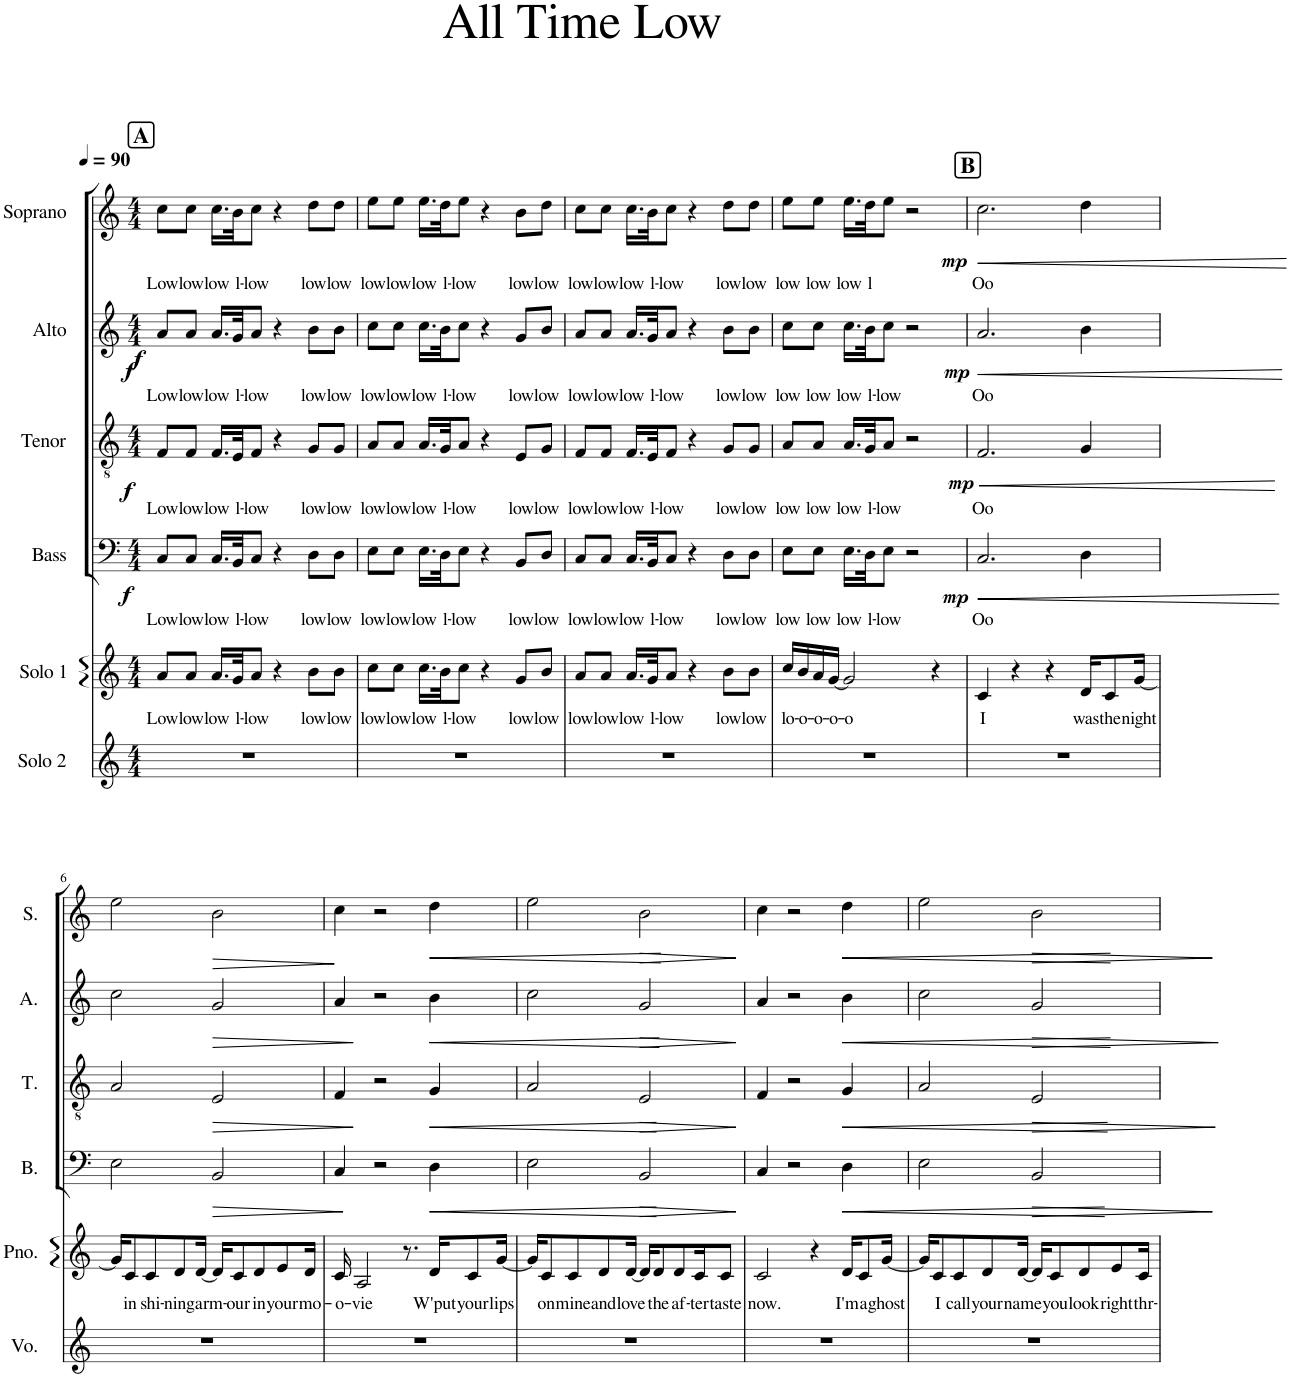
**kern	**kern	**text	**kern	**text	**dynam	**kern	**text	**dynam	**kern	**text	**dynam	**kern	**text	**dynam
*part6	*part5	*part5	*part4	*part4	*part4	*part3	*part3	*part3	*part2	*part2	*part2	*part1	*part1	*part1
*staff6	*staff5	*staff5	*staff4	*staff4	*staff4	*staff3	*staff3	*staff3	*staff2	*staff2	*staff2	*staff1	*staff1	*staff1
*I"Solo 2	*I"Solo 1	*	*I"Bass	*	*	*I"Tenor	*	*	*I"Alto	*	*	*I"Soprano	*	*
*	*	*	*I'B.	*	*	*I'T.	*	*	*I'A.	*	*	*I'S.	*	*
*clefG2	*clefG2	*	*clefF4	*	*	*clefGv2	*	*	*clefG2	*	*	*clefG2	*	*
*k[]	*k[]	*	*k[]	*	*	*k[]	*	*	*k[]	*	*	*k[]	*	*
*M4/4	*M4/4	*	*M4/4	*	*	*M4/4	*	*	*M4/4	*	*	*M4/4	*	*
*MM90	*MM90	*	*MM90	*	*	*MM90	*	*	*MM90	*	*	*MM90	*	*
!!LO:REH:place=s1:a:B:cj:fs=14:t=A
=1	=1	=1	=1	=1	=1	=1	=1	=1	=1	=1	=1	=1	=1	=1
!	!	!LO:LY:b	!	!LO:LY:b	!LO:DY:b	!	!LO:LY:b	!LO:DY:b	!	!LO:LY:b	!LO:DY:b	!	!LO:LY:b	!
!	!	!	!	!	!	!	!	!	!	!	!LO:DY:n=1:b	!	!	!
1r	8a/L	Low	8C/L	Low	f	8F/L	Low	f	8a/L	Low	f f	8cc\L	Low	.
!	!	!LO:LY:b	!	!LO:LY:b	!	!	!LO:LY:b	!	!	!LO:LY:b	!	!	!LO:LY:b	!
.	8a/J	low	8C/J	low	.	8F/J	low	.	8a/J	low	.	8cc\J	low	.
!	!	!LO:LY:b	!	!LO:LY:b	!	!	!LO:LY:b	!	!	!LO:LY:b	!	!	!LO:LY:b	!
.	16.a/LL	low	16.C/LL	low	.	16.F/LL	low	.	16.a/LL	low	.	16.cc\LL	low	.
!	!	!LO:LY:b	!	!LO:LY:b	!	!	!LO:LY:b	!	!	!LO:LY:b	!	!	!LO:LY:b	!
.	32g/JK	l-	32BB/JK	l-	.	32E/JK	l-	.	32g/JK	l-	.	32b\JK	l-	.
!	!	!LO:LY:b	!	!LO:LY:b	!	!	!LO:LY:b	!	!	!LO:LY:b	!	!	!LO:LY:b	!
.	8a/J	-low	8C/J	-low	.	8F/J	-low	.	8a/J	-low	.	8cc\J	-low	.
.	4r	.	4r	.	.	4r	.	.	4r	.	.	4r	.	.
!	!	!LO:LY:b	!	!LO:LY:b	!	!	!LO:LY:b	!	!	!LO:LY:b	!	!	!LO:LY:b	!
.	8b\L	low	8D\L	low	.	8G/L	low	.	8b\L	low	.	8dd\L	low	.
!	!	!LO:LY:b	!	!LO:LY:b	!	!	!LO:LY:b	!	!	!LO:LY:b	!	!	!LO:LY:b	!
.	8b\J	low	8D\J	low	.	8G/J	low	.	8b\J	low	.	8dd\J	low	.
=2	=2	=2	=2	=2	=2	=2	=2	=2	=2	=2	=2	=2	=2	=2
!	!	!LO:LY:b	!	!LO:LY:b	!	!	!LO:LY:b	!	!	!LO:LY:b	!	!	!LO:LY:b	!
1r	8cc\L	low	8E\L	low	.	8A/L	low	.	8cc\L	low	.	8ee\L	low	.
!	!	!LO:LY:b	!	!LO:LY:b	!	!	!LO:LY:b	!	!	!LO:LY:b	!	!	!LO:LY:b	!
.	8cc\J	low	8E\J	low	.	8A/J	low	.	8cc\J	low	.	8ee\J	low	.
!	!	!LO:LY:b	!	!LO:LY:b	!	!	!LO:LY:b	!	!	!LO:LY:b	!	!	!LO:LY:b	!
.	16.cc\LL	low	16.E\LL	low	.	16.A/LL	low	.	16.cc\LL	low	.	16.ee\LL	low	.
!	!	!LO:LY:b	!	!LO:LY:b	!	!	!LO:LY:b	!	!	!LO:LY:b	!	!	!LO:LY:b	!
.	32b\JK	l-	32D\JK	l-	.	32G/JK	l-	.	32b\JK	l-	.	32dd\JK	l-	.
!	!	!LO:LY:b	!	!LO:LY:b	!	!	!LO:LY:b	!	!	!LO:LY:b	!	!	!LO:LY:b	!
.	8cc\J	-low	8E\J	-low	.	8A/J	-low	.	8cc\J	-low	.	8ee\J	-low	.
.	4r	.	4r	.	.	4r	.	.	4r	.	.	4r	.	.
!	!	!LO:LY:b	!	!LO:LY:b	!	!	!LO:LY:b	!	!	!LO:LY:b	!	!	!LO:LY:b	!
.	8g/L	low	8BB/L	low	.	8E/L	low	.	8g/L	low	.	8b\L	low	.
!	!	!LO:LY:b	!	!LO:LY:b	!	!	!LO:LY:b	!	!	!LO:LY:b	!	!	!LO:LY:b	!
.	8b/J	low	8D/J	low	.	8G/J	low	.	8b/J	low	.	8dd\J	low	.
=3	=3	=3	=3	=3	=3	=3	=3	=3	=3	=3	=3	=3	=3	=3
!	!	!LO:LY:b	!	!LO:LY:b	!	!	!LO:LY:b	!	!	!LO:LY:b	!	!	!LO:LY:b	!
1r	8a/L	low	8C/L	low	.	8F/L	low	.	8a/L	low	.	8cc\L	low	.
!	!	!LO:LY:b	!	!LO:LY:b	!	!	!LO:LY:b	!	!	!LO:LY:b	!	!	!LO:LY:b	!
.	8a/J	low	8C/J	low	.	8F/J	low	.	8a/J	low	.	8cc\J	low	.
!	!	!LO:LY:b	!	!LO:LY:b	!	!	!LO:LY:b	!	!	!LO:LY:b	!	!	!LO:LY:b	!
.	16.a/LL	low	16.C/LL	low	.	16.F/LL	low	.	16.a/LL	low	.	16.cc\LL	low	.
!	!	!LO:LY:b	!	!LO:LY:b	!	!	!LO:LY:b	!	!	!LO:LY:b	!	!	!LO:LY:b	!
.	32g/JK	l-	32BB/JK	l-	.	32E/JK	l-	.	32g/JK	l-	.	32b\JK	l-	.
!	!	!LO:LY:b	!	!LO:LY:b	!	!	!LO:LY:b	!	!	!LO:LY:b	!	!	!LO:LY:b	!
.	8a/J	-low	8C/J	-low	.	8F/J	-low	.	8a/J	-low	.	8cc\J	-low	.
.	4r	.	4r	.	.	4r	.	.	4r	.	.	4r	.	.
!	!	!LO:LY:b	!	!LO:LY:b	!	!	!LO:LY:b	!	!	!LO:LY:b	!	!	!LO:LY:b	!
.	8b\L	low	8D\L	low	.	8G/L	low	.	8b\L	low	.	8dd\L	low	.
!	!	!LO:LY:b	!	!LO:LY:b	!	!	!LO:LY:b	!	!	!LO:LY:b	!	!	!LO:LY:b	!
.	8b\J	low	8D\J	low	.	8G/J	low	.	8b\J	low	.	8dd\J	low	.
=4	=4	=4	=4	=4	=4	=4	=4	=4	=4	=4	=4	=4	=4	=4
!	!	!LO:LY:b	!	!LO:LY:b	!	!	!LO:LY:b	!	!	!LO:LY:b	!	!	!LO:LY:b	!
1r	16cc/LL	lo-	8E\L	low	.	8A/L	low	.	8cc\L	low	.	8ee\L	low	.
!	!	!LO:LY:b	!	!	!	!	!	!	!	!	!	!	!	!
.	16b/	-o-	.	.	.	.	.	.	.	.	.	.	.	.
!	!	!LO:LY:b	!	!LO:LY:b	!	!	!LO:LY:b	!	!	!LO:LY:b	!	!	!LO:LY:b	!
.	16a/	-o-	8E\J	low	.	8A/J	low	.	8cc\J	low	.	8ee\J	low	.
!	!	!LO:LY:b	!	!	!	!	!	!	!	!	!	!	!	!
.	[16g/JJ	-o-	.	.	.	.	.	.	.	.	.	.	.	.
!	!	!LO:LY:b	!	!LO:LY:b	!	!	!LO:LY:b	!	!	!LO:LY:b	!	!	!LO:LY:b	!
.	2g/]	-o	16.E\LL	low	.	16.A/LL	low	.	16.cc\LL	low	.	16.ee\LL	low	.
!	!	!	!	!LO:LY:b	!	!	!LO:LY:b	!	!	!LO:LY:b	!	!	!LO:LY:b	!
.	.	.	32D\JK	l-	.	32G/JK	l-	.	32b\JK	l-	.	32dd\JK	l	.
!	!	!	!	!LO:LY:b	!	!	!LO:LY:b	!	!	!LO:LY:b	!	!	!	!
.	.	.	8E\J	-low	.	8A/J	-low	.	8cc\J	-low	.	8ee\J	.	.
.	.	.	2r	.	.	2r	.	.	2r	.	.	2r	.	.
.	4r	.	.	.	.	.	.	.	.	.	.	.	.	.
!!LO:REH:place=s1:a:B:cj:fs=14:t=B
=5	=5	=5	=5	=5	=5	=5	=5	=5	=5	=5	=5	=5	=5	=5
!	!	!LO:LY:b	!	!LO:LY:b	!LO:HP:b	!	!LO:LY:b	!LO:HP:b	!	!LO:LY:b	!LO:HP:b	!	!LO:LY:b	!LO:HP:b
!	!	!	!	!	!LO:DY:n=1:b	!	!	!LO:DY:n=1:b	!	!	!LO:DY:n=1:b	!	!	!LO:DY:n=1:b
1r	4c/	I	2.C/	Oo	< mp	2.F/	Oo	< mp	2.a/	Oo	< mp	2.cc\	Oo	< mp
.	4r	.	.	.	.	.	.	.	.	.	.	.	.	.
.	4r	.	.	.	.	.	.	.	.	.	.	.	.	.
!	!	!LO:LY:b	!	!	!	!	!	!	!	!	!	!	!	!
.	16d/KL	was	4D\	.	.	4G/	.	.	4b\	.	.	4dd\	.	.
!	!	!LO:LY:b	!	!	!	!	!	!	!	!	!	!	!	!
.	8c/	the	.	.	.	.	.	.	.	.	.	.	.	.
!	!	!LO:LY:b	!	!	!	!	!	!	!	!	!	!	!	!
.	[16g/Jk	night	.	.	.	.	.	.	.	.	.	.	.	.
.	.	.	.	.	[	.	.	[	.	.	[	.	.	[
!!LO:LB:g=z
=6	=6	=6	=6	=6	=6	=6	=6	=6	=6	=6	=6	=6	=6	=6
1r	16g/KL]	.	2E\	.	.	2A/	.	.	2cc\	.	.	2ee\	.	.
!	!	!LO:LY:b	!	!	!	!	!	!	!	!	!	!	!	!
.	8c/	in	.	.	.	.	.	.	.	.	.	.	.	.
!	!	!LO:LY:b	!	!	!	!	!	!	!	!	!	!	!	!
.	8c/	shi-	.	.	.	.	.	.	.	.	.	.	.	.
!	!	!LO:LY:b	!	!	!	!	!	!	!	!	!	!	!	!
.	8d/	-ning	.	.	.	.	.	.	.	.	.	.	.	.
!	!	!LO:LY:b	!	!	!	!	!	!	!	!	!	!	!	!
.	[16d/Jk	arm-	.	.	.	.	.	.	.	.	.	.	.	.
!	!	!	!	!	!LO:HP:b	!	!	!LO:HP:b	!	!	!LO:HP:b	!	!	!LO:HP:b
.	16d/KL]	.	2BB/	.	>	2E/	.	>	2g/	.	>	2b\	.	>
!	!	!LO:LY:b	!	!	!	!	!	!	!	!	!	!	!	!
.	8c/	our	.	.	.	.	.	.	.	.	.	.	.	.
!	!	!LO:LY:b	!	!	!	!	!	!	!	!	!	!	!	!
.	8d/	in	.	.	.	.	.	.	.	.	.	.	.	.
!	!	!LO:LY:b	!	!	!	!	!	!	!	!	!	!	!	!
.	8e/	your	.	.	.	.	.	.	.	.	.	.	.	.
!	!	!LO:LY:b	!	!	!	!	!	!	!	!	!	!	!	!
.	16d/Jk	mo-	.	.	.	.	.	.	.	.	.	.	.	.
.	.	.	.	.	]	.	.	]	.	.	]	.	.	]
=7	=7	=7	=7	=7	=7	=7	=7	=7	=7	=7	=7	=7	=7	=7
!	!	!LO:LY:b	!	!	!	!	!	!	!	!	!	!	!	!
1r	16c/	-o-	4C/	.	.	4F/	.	.	4a/	.	.	4cc\	.	.
!	!	!LO:LY:b	!	!	!	!	!	!	!	!	!	!	!	!
.	2A/	-vie	.	.	.	.	.	.	.	.	.	.	.	.
.	.	.	2r	.	.	2r	.	.	2r	.	.	2r	.	.
.	8.r	.	.	.	.	.	.	.	.	.	.	.	.	.
!	!	!LO:LY:b	!	!	!LO:HP:b	!	!	!LO:HP:b	!	!	!LO:HP:b	!	!	!LO:HP:b
.	16d/KL	W'put	4D\	.	<	4G/	.	<	4b\	.	<	4dd\	.	<
!	!	!LO:LY:b	!	!	!	!	!	!	!	!	!	!	!	!
.	8c/	your	.	.	.	.	.	.	.	.	.	.	.	.
!	!	!LO:LY:b	!	!	!	!	!	!	!	!	!	!	!	!
.	[16g/Jk	lips	.	.	.	.	.	.	.	.	.	.	.	.
.	.	.	.	.	[	.	.	[	.	.	[	.	.	[
=8	=8	=8	=8	=8	=8	=8	=8	=8	=8	=8	=8	=8	=8	=8
1r	16g/KL]	.	2E\	.	.	2A/	.	.	2cc\	.	.	2ee\	.	.
!	!	!LO:LY:b	!	!	!	!	!	!	!	!	!	!	!	!
.	8c/	on	.	.	.	.	.	.	.	.	.	.	.	.
!	!	!LO:LY:b	!	!	!	!	!	!	!	!	!	!	!	!
.	8c/	mine	.	.	.	.	.	.	.	.	.	.	.	.
!	!	!LO:LY:b	!	!	!	!	!	!	!	!	!	!	!	!
.	8d/	and	.	.	.	.	.	.	.	.	.	.	.	.
!	!	!LO:LY:b	!	!	!	!	!	!	!	!	!	!	!	!
.	[16d/Jk	love	.	.	.	.	.	.	.	.	.	.	.	.
!	!	!	!	!	!LO:HP:b	!	!	!LO:HP:b	!	!	!LO:HP:b	!	!	!LO:HP:b
.	16d/KL]	.	2BB/	.	>	2E/	.	>	2g/	.	>	2b\	.	>
!	!	!LO:LY:b	!	!	!	!	!	!	!	!	!	!	!	!
.	8d/	the	.	.	.	.	.	.	.	.	.	.	.	.
!	!	!LO:LY:b	!	!	!	!	!	!	!	!	!	!	!	!
.	8d/	af-	.	.	.	.	.	.	.	.	.	.	.	.
!	!	!LO:LY:b	!	!	!	!	!	!	!	!	!	!	!	!
.	16c/K	-ter	.	.	.	.	.	.	.	.	.	.	.	.
!	!	!LO:LY:b	!	!	!	!	!	!	!	!	!	!	!	!
.	8c/J	taste	.	.	.	.	.	.	.	.	.	.	.	.
.	.	.	.	.	]	.	.	]	.	.	]	.	.	]
=9	=9	=9	=9	=9	=9	=9	=9	=9	=9	=9	=9	=9	=9	=9
!	!	!LO:LY:b	!	!	!	!	!	!	!	!	!	!	!	!
1r	2c/	now.	4C/	.	.	4F/	.	.	4a/	.	.	4cc\	.	.
.	.	.	2r	.	.	2r	.	.	2r	.	.	2r	.	.
.	4r	.	.	.	.	.	.	.	.	.	.	.	.	.
!	!	!LO:LY:b	!	!	!LO:HP:b	!	!	!LO:HP:b	!	!	!LO:HP:b	!	!	!LO:HP:b
.	16d/KL	I'm	4D\	.	<	4G/	.	<	4b\	.	<	4dd\	.	<
!	!	!LO:LY:b	!	!	!	!	!	!	!	!	!	!	!	!
.	8c/	a	.	.	.	.	.	.	.	.	.	.	.	.
!	!	!LO:LY:b	!	!	!	!	!	!	!	!	!	!	!	!
.	[16g/Jk	ghost	.	.	.	.	.	.	.	.	.	.	.	.
.	.	.	.	.	[	.	.	[	.	.	[	.	.	[
=10	=10	=10	=10	=10	=10	=10	=10	=10	=10	=10	=10	=10	=10	=10
1r	16g/KL]	.	2E\	.	.	2A/	.	.	2cc\	.	.	2ee\	.	.
!	!	!LO:LY:b	!	!	!	!	!	!	!	!	!	!	!	!
.	8c/	I	.	.	.	.	.	.	.	.	.	.	.	.
!	!	!LO:LY:b	!	!	!	!	!	!	!	!	!	!	!	!
.	8c/	call	.	.	.	.	.	.	.	.	.	.	.	.
!	!	!LO:LY:b	!	!	!	!	!	!	!	!	!	!	!	!
.	8d/	your	.	.	.	.	.	.	.	.	.	.	.	.
!	!	!LO:LY:b	!	!	!	!	!	!	!	!	!	!	!	!
.	[16d/Jk	name	.	.	.	.	.	.	.	.	.	.	.	.
!	!	!	!	!	!LO:HP:b	!	!	!LO:HP:b	!	!	!LO:HP:b	!	!	!LO:HP:b
.	16d/KL]	.	2BB/	.	>	2E/	.	>	2g/	.	>	2b\	.	>
!	!	!LO:LY:b	!	!	!	!	!	!	!	!	!	!	!	!
.	8c/	you	.	.	.	.	.	.	.	.	.	.	.	.
!	!	!LO:LY:b	!	!	!	!	!	!	!	!	!	!	!	!
.	8d/	look	.	.	.	.	.	.	.	.	.	.	.	.
!	!	!LO:LY:b	!	!	!	!	!	!	!	!	!	!	!	!
.	8e/	right	.	.	.	.	.	.	.	.	.	.	.	.
!	!	!LO:LY:b	!	!	!	!	!	!	!	!	!	!	!	!
.	16c/Jk	thr-	.	.	.	.	.	.	.	.	.	.	.	.
.	.	.	.	.	]	.	.	]	.	.	]	.	.	]
=	=	=	=	=	=	=	=	=	=	=	=	=	=	=
*-	*-	*-	*-	*-	*-	*-	*-	*-	*-	*-	*-	*-	*-	*-
